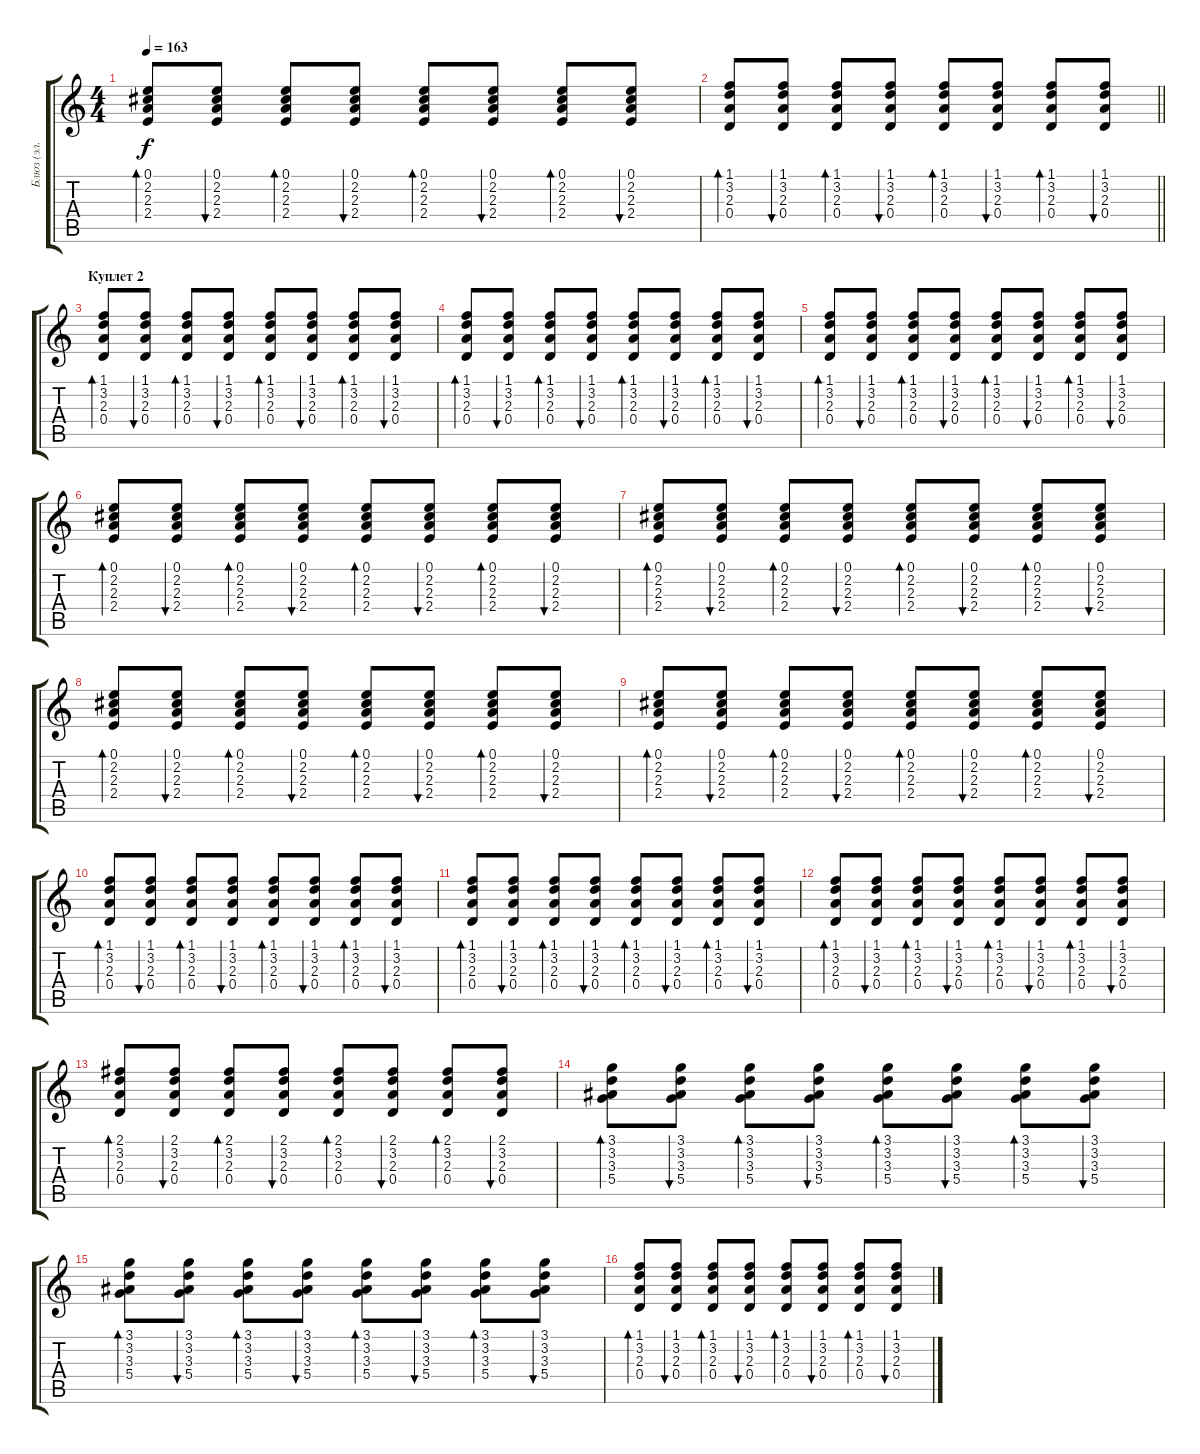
\track ("Блюз (эл. гитара)" "Блюз (эл. ") {instrument electricguitarclean}
\staff {score tabs}
\tuning (E4 B3 G3 D3 A2 E2) {hide}
\ts (4 4)
\tempo 163
\clef g2
\ks c
(0.1 2.2 2.3 2.4).8{bd 120 dy f} (0.1 2.2 2.3 2.4).8{bu 120} (0.1 2.2 2.3 2.4).8{bd 120} (0.1 2.2 2.3 2.4).8{bu 120} (0.1 2.2 2.3 2.4).8{bd 120} (0.1 2.2 2.3 2.4).8{bu 120} (0.1 2.2 2.3 2.4).8{bd 120} (0.1 2.2 2.3 2.4).8{bu 120} |
\barLineRight lightlight
(1.1 3.2 2.3 0.4).8{bd 120} (1.1 3.2 2.3 0.4).8{bu 120} (1.1 3.2 2.3 0.4).8{bd 120} (1.1 3.2 2.3 0.4).8{bu 120} (1.1 3.2 2.3 0.4).8{bd 120} (1.1 3.2 2.3 0.4).8{bu 120} (1.1 3.2 2.3 0.4).8{bd 120} (1.1 3.2 2.3 0.4).8{bu 120} |
\section ("" "Куплет 2")
(1.1 3.2 2.3 0.4).8{bd 120} (1.1 3.2 2.3 0.4).8{bu 120} (1.1 3.2 2.3 0.4).8{bd 120} (1.1 3.2 2.3 0.4).8{bu 120} (1.1 3.2 2.3 0.4).8{bd 120} (1.1 3.2 2.3 0.4).8{bu 120} (1.1 3.2 2.3 0.4).8{bd 120} (1.1 3.2 2.3 0.4).8{bu 120} |
(1.1 3.2 2.3 0.4).8{bd 120} (1.1 3.2 2.3 0.4).8{bu 120} (1.1 3.2 2.3 0.4).8{bd 120} (1.1 3.2 2.3 0.4).8{bu 120} (1.1 3.2 2.3 0.4).8{bd 120} (1.1 3.2 2.3 0.4).8{bu 120} (1.1 3.2 2.3 0.4).8{bd 120} (1.1 3.2 2.3 0.4).8{bu 120} |
(1.1 3.2 2.3 0.4).8{bd 120} (1.1 3.2 2.3 0.4).8{bu 120} (1.1 3.2 2.3 0.4).8{bd 120} (1.1 3.2 2.3 0.4).8{bu 120} (1.1 3.2 2.3 0.4).8{bd 120} (1.1 3.2 2.3 0.4).8{bu 120} (1.1 3.2 2.3 0.4).8{bd 120} (1.1 3.2 2.3 0.4).8{bu 120} |
(0.1 2.2 2.3 2.4).8{bd 120} (0.1 2.2 2.3 2.4).8{bu 120} (0.1 2.2 2.3 2.4).8{bd 120} (0.1 2.2 2.3 2.4).8{bu 120} (0.1 2.2 2.3 2.4).8{bd 120} (0.1 2.2 2.3 2.4).8{bu 120} (0.1 2.2 2.3 2.4).8{bd 120} (0.1 2.2 2.3 2.4).8{bu 120} |
(0.1 2.2 2.3 2.4).8{bd 120} (0.1 2.2 2.3 2.4).8{bu 120} (0.1 2.2 2.3 2.4).8{bd 120} (0.1 2.2 2.3 2.4).8{bu 120} (0.1 2.2 2.3 2.4).8{bd 120} (0.1 2.2 2.3 2.4).8{bu 120} (0.1 2.2 2.3 2.4).8{bd 120} (0.1 2.2 2.3 2.4).8{bu 120} |
(0.1 2.2 2.3 2.4).8{bd 120} (0.1 2.2 2.3 2.4).8{bu 120} (0.1 2.2 2.3 2.4).8{bd 120} (0.1 2.2 2.3 2.4).8{bu 120} (0.1 2.2 2.3 2.4).8{bd 120} (0.1 2.2 2.3 2.4).8{bu 120} (0.1 2.2 2.3 2.4).8{bd 120} (0.1 2.2 2.3 2.4).8{bu 120} |
(0.1 2.2 2.3 2.4).8{bd 120} (0.1 2.2 2.3 2.4).8{bu 120} (0.1 2.2 2.3 2.4).8{bd 120} (0.1 2.2 2.3 2.4).8{bu 120} (0.1 2.2 2.3 2.4).8{bd 120} (0.1 2.2 2.3 2.4).8{bu 120} (0.1 2.2 2.3 2.4).8{bd 120} (0.1 2.2 2.3 2.4).8{bu 120} |
(1.1 3.2 2.3 0.4).8{bd 120} (1.1 3.2 2.3 0.4).8{bu 120} (1.1 3.2 2.3 0.4).8{bd 120} (1.1 3.2 2.3 0.4).8{bu 120} (1.1 3.2 2.3 0.4).8{bd 120} (1.1 3.2 2.3 0.4).8{bu 120} (1.1 3.2 2.3 0.4).8{bd 120} (1.1 3.2 2.3 0.4).8{bu 120} |
(1.1 3.2 2.3 0.4).8{bd 120} (1.1 3.2 2.3 0.4).8{bu 120} (1.1 3.2 2.3 0.4).8{bd 120} (1.1 3.2 2.3 0.4).8{bu 120} (1.1 3.2 2.3 0.4).8{bd 120} (1.1 3.2 2.3 0.4).8{bu 120} (1.1 3.2 2.3 0.4).8{bd 120} (1.1 3.2 2.3 0.4).8{bu 120} |
(1.1 3.2 2.3 0.4).8{bd 120} (1.1 3.2 2.3 0.4).8{bu 120} (1.1 3.2 2.3 0.4).8{bd 120} (1.1 3.2 2.3 0.4).8{bu 120} (1.1 3.2 2.3 0.4).8{bd 120} (1.1 3.2 2.3 0.4).8{bu 120} (1.1 3.2 2.3 0.4).8{bd 120} (1.1 3.2 2.3 0.4).8{bu 120} |
(2.1 3.2 2.3 0.4).8{bd 120} (2.1 3.2 2.3 0.4).8{bu 120} (2.1 3.2 2.3 0.4).8{bd 120} (2.1 3.2 2.3 0.4).8{bu 120} (2.1 3.2 2.3 0.4).8{bd 120} (2.1 3.2 2.3 0.4).8{bu 120} (2.1 3.2 2.3 0.4).8{bd 120} (2.1 3.2 2.3 0.4).8{bu 120} |
(3.1 3.2 3.3 5.4).8{bd 120} (3.1 3.2 3.3 5.4).8{bu 120} (3.1 3.2 3.3 5.4).8{bd 120} (3.1 3.2 3.3 5.4).8{bu 120} (3.1 3.2 3.3 5.4).8{bd 120} (3.1 3.2 3.3 5.4).8{bu 120} (3.1 3.2 3.3 5.4).8{bd 120} (3.1 3.2 3.3 5.4).8{bu 120} |
(3.1 3.2 3.3 5.4).8{bd 120} (3.1 3.2 3.3 5.4).8{bu 120} (3.1 3.2 3.3 5.4).8{bd 120} (3.1 3.2 3.3 5.4).8{bu 120} (3.1 3.2 3.3 5.4).8{bd 120} (3.1 3.2 3.3 5.4).8{bu 120} (3.1 3.2 3.3 5.4).8{bd 120} (3.1 3.2 3.3 5.4).8{bu 120} |
(1.1 3.2 2.3 0.4).8{bd 120} (1.1 3.2 2.3 0.4).8{bu 120} (1.1 3.2 2.3 0.4).8{bd 120} (1.1 3.2 2.3 0.4).8{bu 120} (1.1 3.2 2.3 0.4).8{bd 120} (1.1 3.2 2.3 0.4).8{bu 120} (1.1 3.2 2.3 0.4).8{bd 120} (1.1 3.2 2.3 0.4).8{bu 120}
